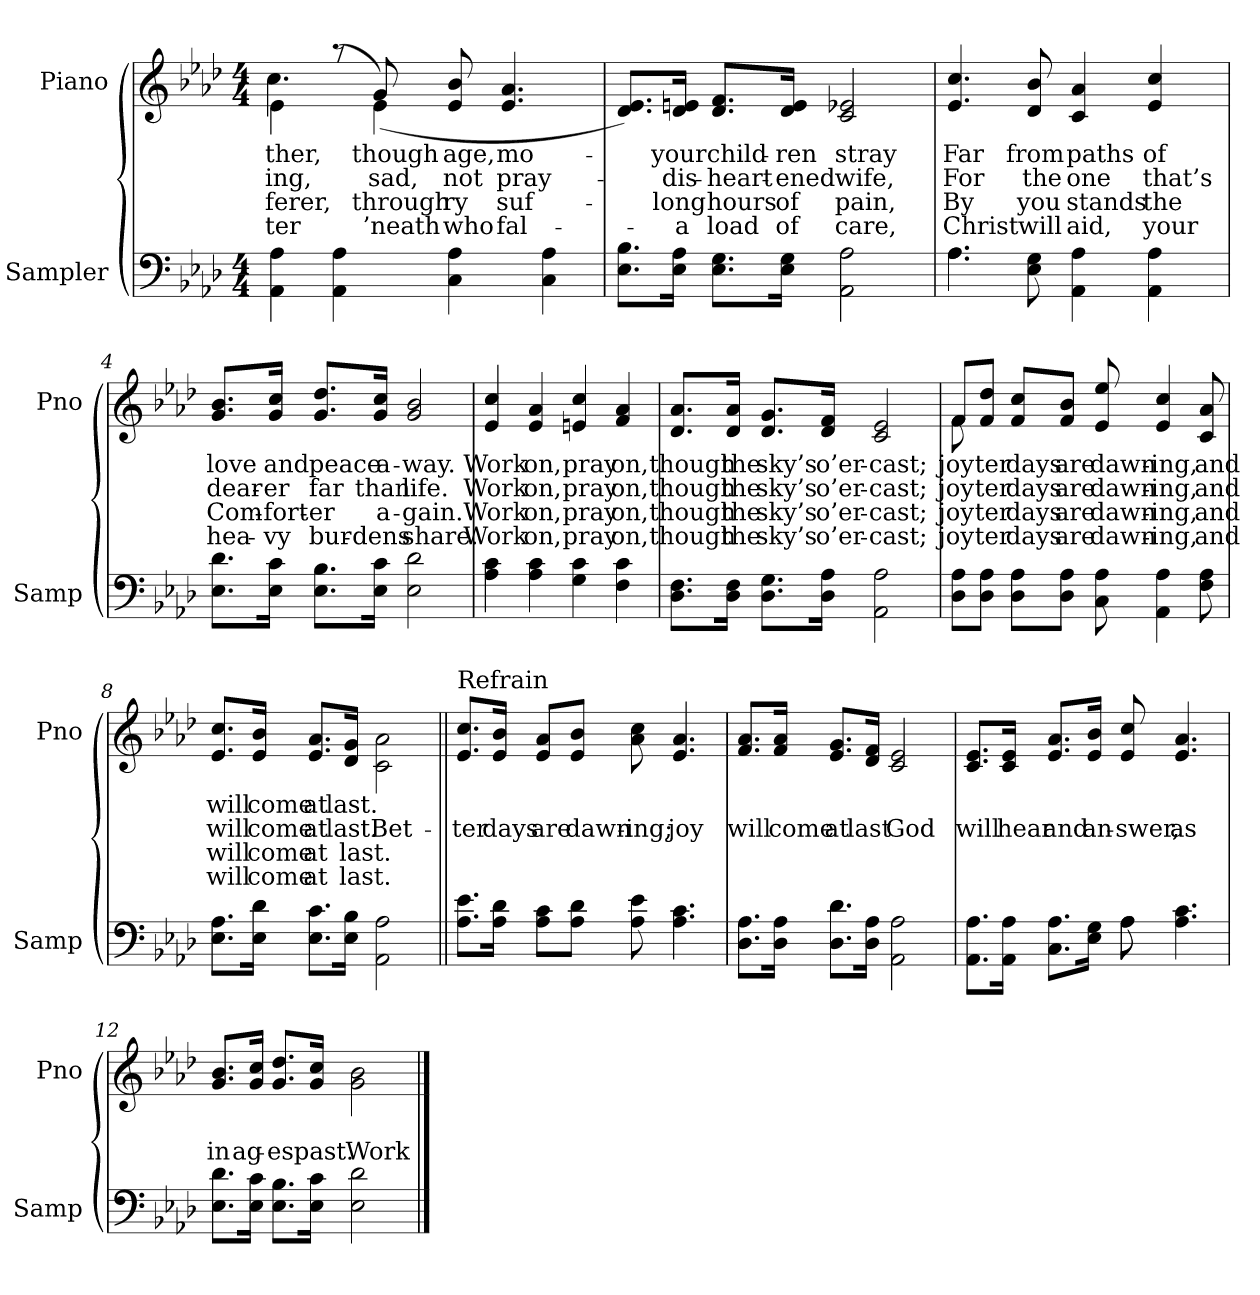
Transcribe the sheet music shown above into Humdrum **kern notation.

**kern	**kern	**text	**text	**text	**text
*part2	*part1	*part1	*part1	*part1	*part1
*staff2	*staff1	*staff1	*staff1	*staff1	*staff1
*I"Sampler	*I"Piano	*	*	*	*
*I'Samp	*I'Pno	*	*	*	*
*clefF4	*clefG2	*	*	*	*
*k[b-e-a-d-]	*k[b-e-a-d-]	*	*	*	*
*A-:	*A-:	*	*	*	*
*M4/4	*M4/4	*	*	*	*
=1	=1	=1	=1	=1	=1
*	*^	*	*	*	*
4AA- 4A-	4e-\	4.cc	-ther,	-ing,	-ferer,	-ter
4AA- 4A-	(8r	.	.	.	.	.
.	8g/)	(4e-	though	sad,	through	’neath
4C 4A-	8e- 8b-	.	-age,	not	-ry	who
.	4.e- 4.a-	4.ryy	mo-	pray-	suf-	fal-
4C 4A-	.	.	.	.	.	.
*	*v	*v	*	*	*	*
=2	=2	=2	=2	=2	=2
8.E-\ 8.B-\L	8.d-/ 8.e-/L)	.	.	.	.
16E-\ 16A-\Jk	16d-/ 16en/Jk	your	dis-	long	a
8.E-\ 8.G\L	8.d-/ 8.f/L	child-	-heart-	hours	load
16E-\ 16G\Jk	16d-/ 16e/Jk	-ren	-ened	of	of
2AA- 2A-	2c 2e-X	stray	wife,	pain,	care,
=3	=3	=3	=3	=3	=3
*^	*	*	*	*	*
4.A-\	4.A-	4.e- 4.cc	Far	For	By	Christ
8E- 8G	2ryy	8d- 8b-	from	the	you	will
4AA- 4A-	.	4c 4a-	paths	one	stands	aid,
4AA- 4A-	.	4e- 4cc	of	that’s	the	your
.	8ryy	.	.	.	.	.
*v	*v	*	*	*	*	*
=4	=4	=4	=4	=4	=4
8.E-\ 8.d-\L	8.g/ 8.b-/L	love	dear-	Com-	hea-
16E-\ 16c\Jk	16g/ 16cc/Jk	and	-er	-fort-	-vy
8.E-\ 8.B-\L	8.g/ 8.dd-/L	peace	far	-er	bur-
16E-\ 16c\Jk	16g/ 16cc/Jk	a-	than	a-	-dens
2E- 2d-	2g 2b-	-way.	life.	-gain.	share.
=5	=5	=5	=5	=5	=5
4A- 4c	4e- 4cc	Work	Work	Work	Work
4A- 4c	4e- 4a-	on,	on,	on,	on,
4G 4c	4en 4cc	pray	pray	pray	pray
4F 4c	4f 4a-	on,	on,	on,	on,
=6	=6	=6	=6	=6	=6
8.D-\ 8.F\L	8.d-/ 8.a-/L	though	though	though	though
16D-\ 16F\Jk	16d-/ 16a-/Jk	the	the	the	the
8.D-\ 8.G\L	8.d-/ 8.g/L	sky’s	sky’s	sky’s	sky’s
16D-\ 16A-\Jk	16d-/ 16f/Jk	o’er-	o’er-	o’er-	o’er-
2AA- 2A-	2c 2e-	-cast;	-cast;	-cast;	-cast;
=7	=7	=7	=7	=7	=7
*	*^	*	*	*	*
8D-\ 8A-\L	8f/L	8f	joy	joy	joy	joy
8D-\ 8A-\J	8f/ 8dd-/J	2..ryy	-ter	-ter	-ter	-ter
8D-\ 8A-\L	8f/ 8cc/L	.	days	days	days	days
8D-\ 8A-\J	8f/ 8b-/J	.	are	are	are	are
8C 8A-	8e- 8ee-	.	dawn-	dawn-	dawn-	dawn-
4AA- 4A-	4e- 4cc	.	-ing,	-ing,	-ing,	-ing,
8F 8A-	8c 8a-	.	and	and	and	and
*	*v	*v	*	*	*	*
=8	=8	=8	=8	=8	=8
8.E-\ 8.A-\L	8.e-/ 8.cc/L	will	will	will	will
16E-\ 16d-\Jk	16e-/ 16b-/Jk	come	come	come	come
8.E-\ 8.c\L	8.e-/ 8.a-/L	at	at	at	at
16E-\ 16B-\Jk	16d-/ 16g/Jk	last.	last.	last.	last.
2AA- 2A-	2c\ 2a-\	.	Bet-	.	.
=9||	=9||	=9||	=9||	=9||	=9||
!	!LO:TX:t=Refrain	!	!	!	!
8.A-\ 8.e-\L	8.e-/ 8.cc/L	.	-ter	.	.
16A-\ 16d-\Jk	16e-/ 16b-/Jk	.	days	.	.
8A-\ 8c\L	8e-/ 8a-/L	.	are	.	.
8A-\ 8d-\J	8e-/ 8b-/J	.	dawn-	.	.
8A- 8e-	8a- 8cc	.	-ing;	.	.
4.A- 4.c	4.e- 4.a-	.	joy	.	.
=10	=10	=10	=10	=10	=10
8.D-\ 8.A-\L	8.f/ 8.a-/L	.	will	.	.
16D-\ 16A-\Jk	16f/ 16a-/Jk	.	come	.	.
8.D-\ 8.d-\L	8.e-/ 8.g/L	.	at	.	.
16D-\ 16A-\Jk	16d-/ 16f/Jk	.	last	.	.
2AA- 2A-	2c 2e-	.	God	.	.
=11	=11	=11	=11	=11	=11
*^	*	*	*	*	*
8.AA-\ 8.A-\L	2ryy	8.c/ 8.e-/L	.	will	.	.
16AA-\ 16A-\Jk	.	16c/ 16e-/Jk	.	hear	.	.
8.C\ 8.A-\L	.	8.e-/ 8.a-/L	.	and	.	.
16E-\ 16G\Jk	.	16e-/ 16b-/Jk	.	an-	.	.
8A-\	8A-	8e- 8cc	.	-swer,	.	.
4.A- 4.c	4.ryy	4.e- 4.a-	.	as	.	.
*v	*v	*	*	*	*	*
=12	=12	=12	=12	=12	=12
8.E-\ 8.d-\L	8.g/ 8.b-/L	.	in	.	.
16E-\ 16c\Jk	16g/ 16cc/Jk	.	ag-	.	.
8.E-\ 8.B-\L	8.g/ 8.dd-/L	.	-es	.	.
16E-\ 16c\Jk	16g/ 16cc/Jk	.	past.	.	.
2E- 2d-	2g\ 2b-\	.	Work	.	.
==	==	==	==	==	==
*-	*-	*-	*-	*-	*-
